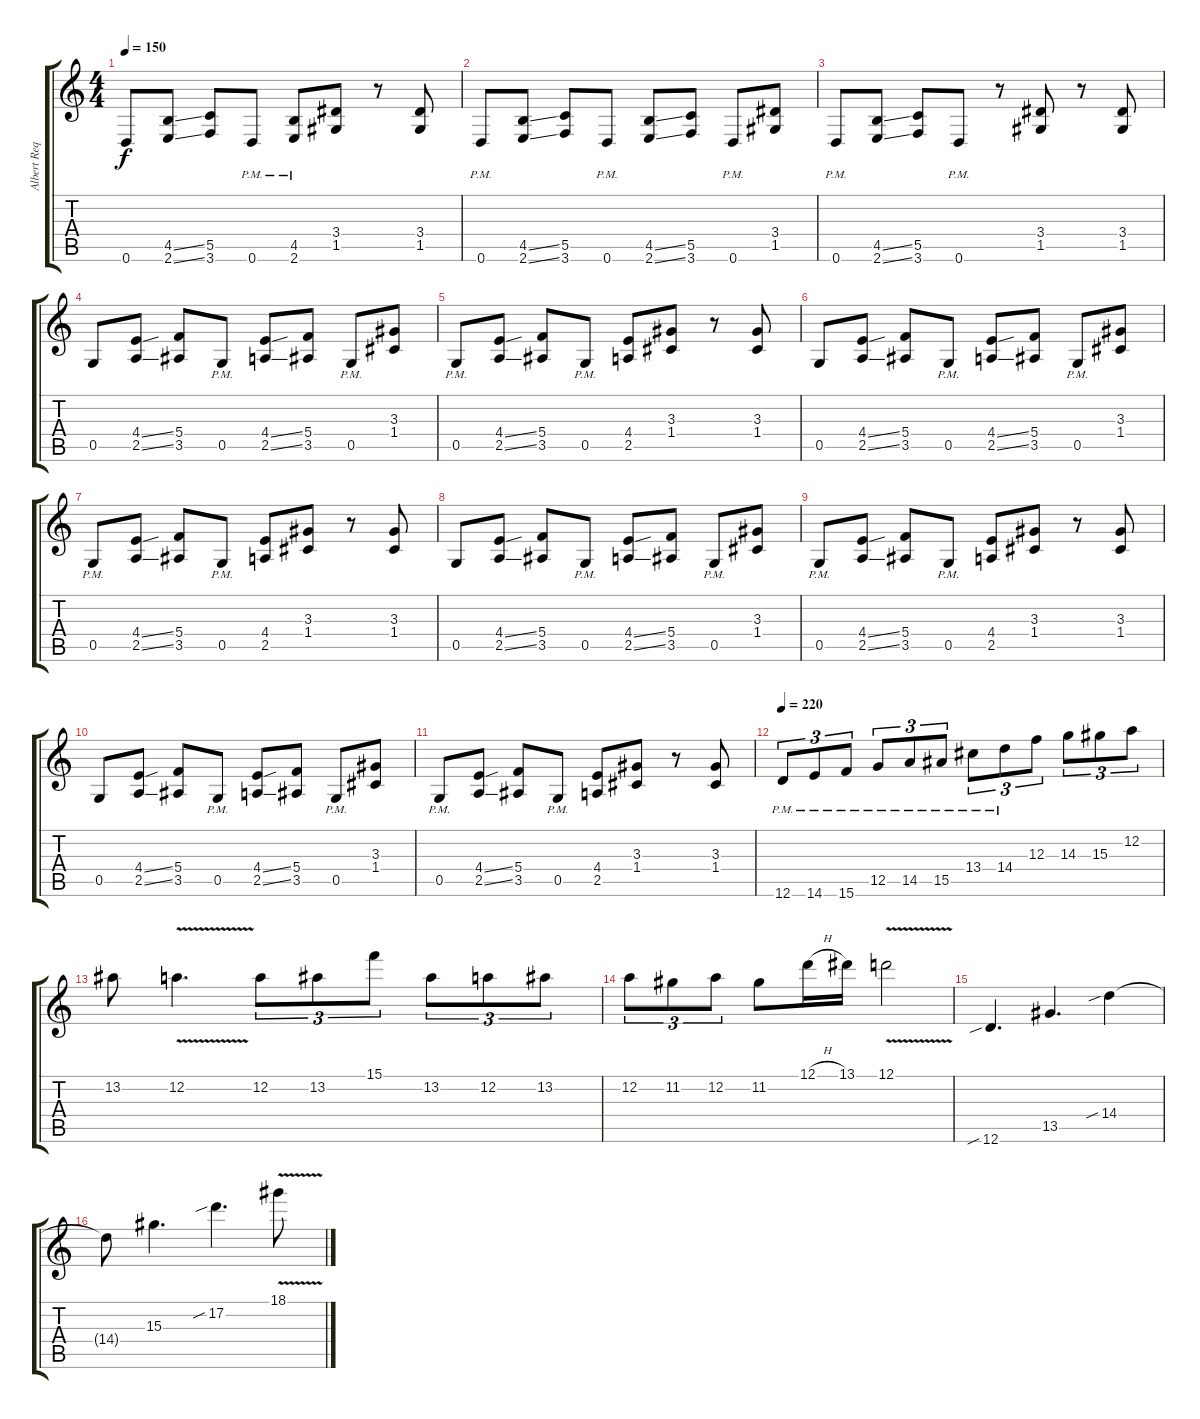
\track ("Albert Requena" "Albert Req") {instrument distortionguitar}
\staff {score tabs}
\tuning (D4 A3 F3 C3 G2 D2) {hide}
\ts (4 4)
\tempo 150
\clef g2
\ks c
0.6.8{dy f} (4.5{ss} 2.6{ss}).8 (5.5 3.6).8 0.6{pm}.8 (4.5{pm} 2.6{pm}).8 (3.4 1.5).8 r.8 (3.4 1.5).8 |
0.6{pm}.8 (4.5{ss} 2.6{ss}).8 (5.5 3.6).8 0.6{pm}.8 (4.5{ss} 2.6{ss}).8 (5.5 3.6).8 0.6{pm}.8 (3.4 1.5).8 |
0.6{pm}.8 (4.5{ss} 2.6{ss}).8 (5.5 3.6).8 0.6{pm}.8 r.8 (3.4 1.5).8 r.8 (3.4 1.5).8 |
0.5.8{volume 10} (4.4{ss} 2.5{ss}).8 (5.4 3.5).8 0.5{pm}.8 (4.4{ss} 2.5{ss}).8 (5.4 3.5).8 0.5{pm}.8 (3.3 1.4).8 |
0.5{pm}.8 (4.4{ss} 2.5{ss}).8 (5.4 3.5).8 0.5{pm}.8 (4.4 2.5).8 (3.3 1.4).8 r.8 (3.3 1.4).8 |
0.5.8 (4.4{ss} 2.5{ss}).8 (5.4 3.5).8 0.5{pm}.8 (4.4{ss} 2.5{ss}).8 (5.4 3.5).8 0.5{pm}.8 (3.3 1.4).8 |
0.5{pm}.8 (4.4{ss} 2.5{ss}).8 (5.4 3.5).8 0.5{pm}.8 (4.4 2.5).8 (3.3 1.4).8 r.8 (3.3 1.4).8 |
0.5.8 (4.4{ss} 2.5{ss}).8 (5.4 3.5).8 0.5{pm}.8 (4.4{ss} 2.5{ss}).8 (5.4 3.5).8 0.5{pm}.8 (3.3 1.4).8 |
0.5{pm}.8 (4.4{ss} 2.5{ss}).8 (5.4 3.5).8 0.5{pm}.8 (4.4 2.5).8 (3.3 1.4).8 r.8 (3.3 1.4).8 |
0.5.8 (4.4{ss} 2.5{ss}).8 (5.4 3.5).8 0.5{pm}.8 (4.4{ss} 2.5{ss}).8 (5.4 3.5).8 0.5{pm}.8 (3.3 1.4).8 |
0.5{pm}.8 (4.4{ss} 2.5{ss}).8 (5.4 3.5).8 0.5{pm}.8 (4.4 2.5).8 (3.3 1.4).8 r.8 (3.3 1.4).8 |
\tempo 220
12.6{pm}.8{tu (3 2)} 14.6{pm}.8{tu (3 2)} 15.6{pm}.8{tu (3 2)} 12.5{pm}.8{tu (3 2)} 14.5{pm}.8{tu (3 2)} 15.5{pm}.8{tu (3 2)} 13.4{pm}.8{tu (3 2)} 14.4{pm}.8{tu (3 2)} 12.3.8{tu (3 2)} 14.3.8{tu (3 2)} 15.3.8{tu (3 2)} 12.2.8{tu (3 2)} |
13.2.8 12.2{v}.4{d} 12.2.8{tu (3 2)} 13.2.8{tu (3 2)} 15.1.8{tu (3 2)} 13.2.8{tu (3 2)} 12.2.8{tu (3 2)} 13.2.8{tu (3 2)} |
12.2.8{tu (3 2)} 11.2.8{tu (3 2)} 12.2.8{tu (3 2)} 11.2.8 12.1{h}.16 13.1.16 12.1{v}.2 |
12.6{sib}.4{d} 13.5.4{d} 14.4{sib}.4 |
14.4{t}.8 15.3.4{d} 17.2{sib}.4{d} 18.1{v}.8
